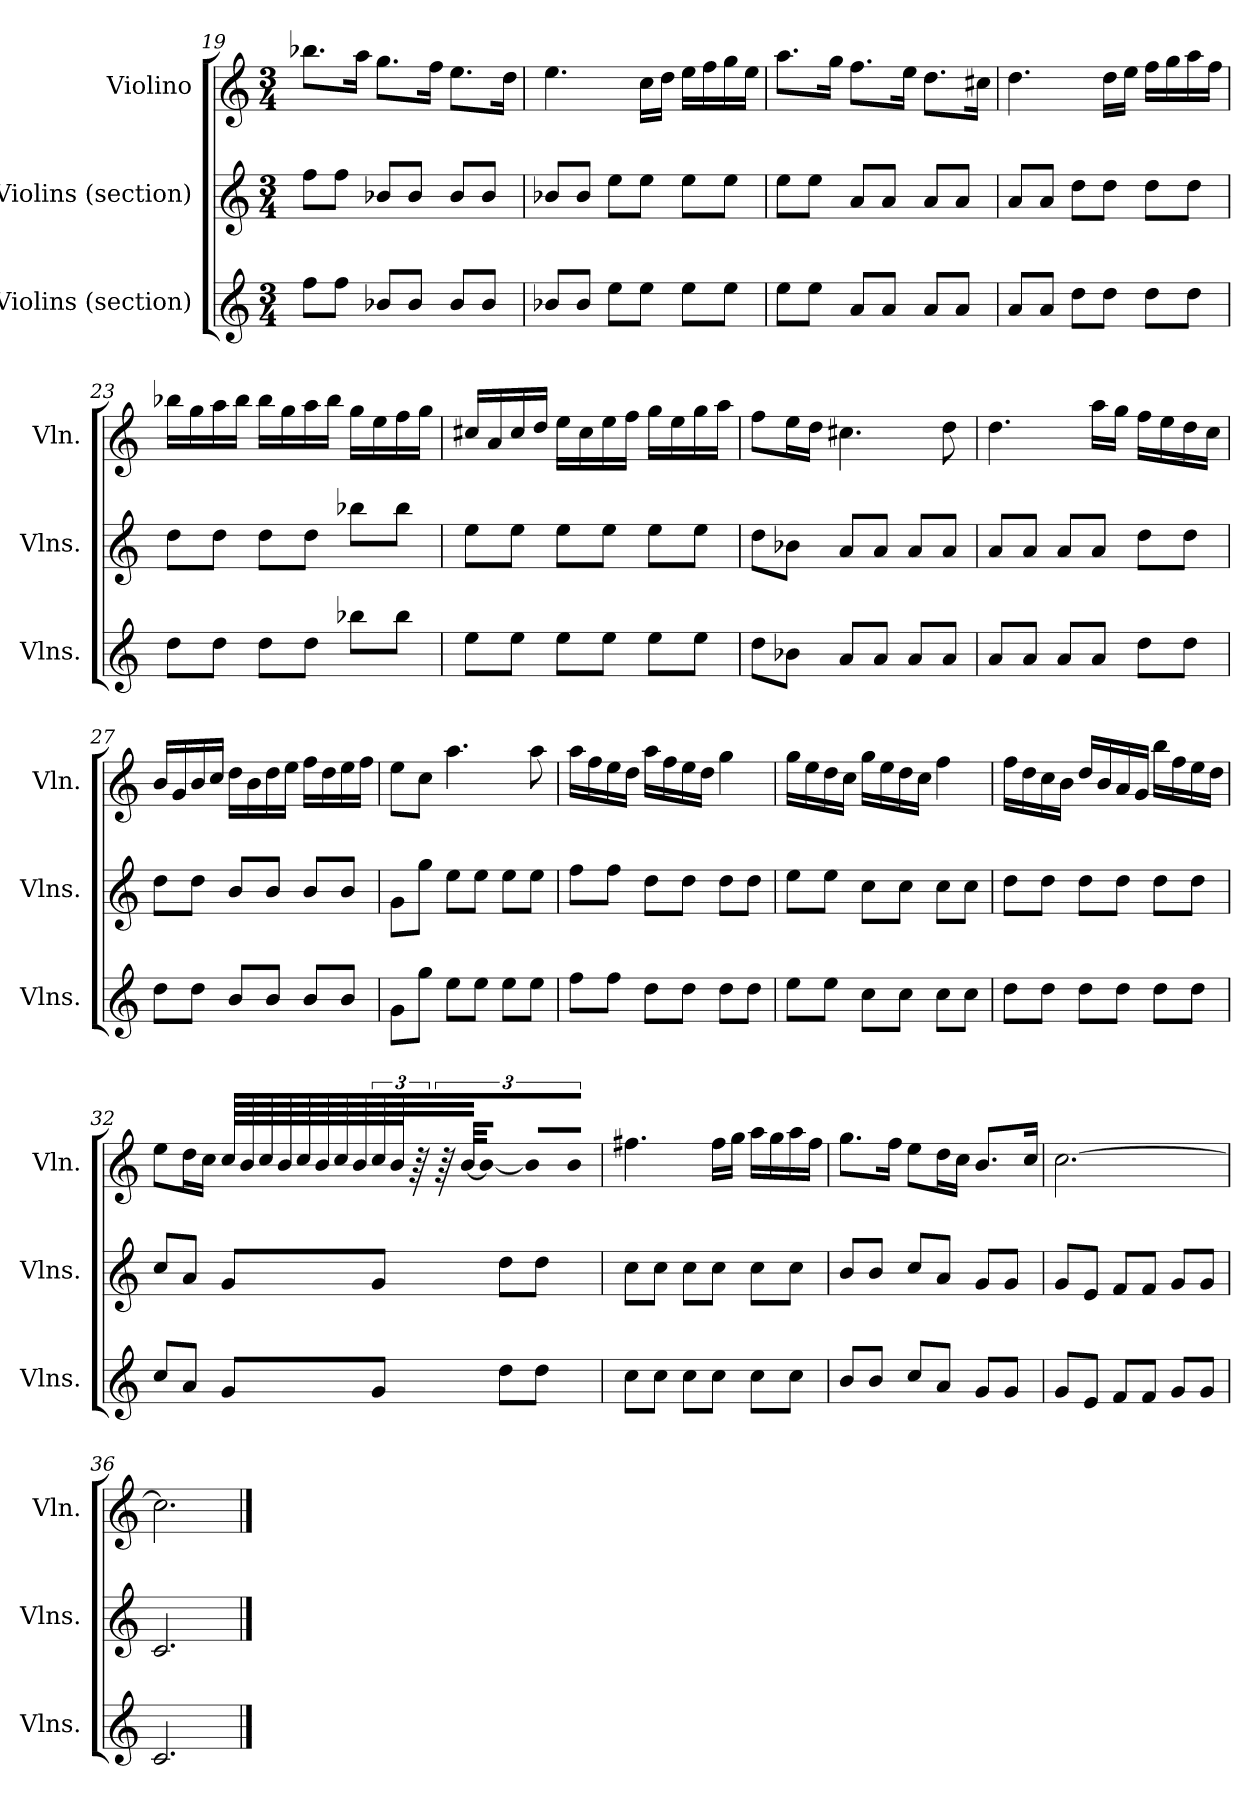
**kern	**kern	**kern
*part3	*part2	*part1
*staff3	*staff2	*staff1
*I"Violins (section)	*I"Violins (section)	*I"Violino
*I'Vlns.	*I'Vlns.	*I'Vln.
*clefG2	*clefG2	*clefG2
*k[]	*k[]	*k[]
*M3/4	*M3/4	*M3/4
=19	=19	=19
8ff\L	8ff\L	8.bb-X\L
8ff\J	8ff\J	.
.	.	16aa\Jk
8b-X/L	8b-X/L	8.gg\L
8b-/J	8b-/J	.
.	.	16ff\Jk
8b-/L	8b-/L	8.ee\L
8b-/J	8b-/J	.
.	.	16dd\Jk
=20	=20	=20
8b-X/L	8b-X/L	4.ee\
8b-/J	8b-/J	.
8ee\L	8ee\L	.
8ee\J	8ee\J	16cc\LL
.	.	16dd\JJ
8ee\L	8ee\L	16ee\LL
.	.	16ff\
8ee\J	8ee\J	16gg\
.	.	16ee\JJ
!!LO:LB:g=z
=21	=21	=21
8ee\L	8ee\L	8.aa\L
8ee\J	8ee\J	.
.	.	16gg\Jk
8a/L	8a/L	8.ff\L
8a/J	8a/J	.
.	.	16ee\Jk
8a/L	8a/L	8.dd\L
8a/J	8a/J	.
.	.	16cc#X\Jk
=22	=22	=22
8a/L	8a/L	4.dd\
8a/J	8a/J	.
8dd\L	8dd\L	.
8dd\J	8dd\J	16dd\LL
.	.	16ee\JJ
8dd\L	8dd\L	16ff\LL
.	.	16gg\
8dd\J	8dd\J	16aa\
.	.	16ff\JJ
=23	=23	=23
8dd\L	8dd\L	16bb-X\LL
.	.	16gg\
8dd\J	8dd\J	16aa\
.	.	16bb-\JJ
8dd\L	8dd\L	16bb-\LL
.	.	16gg\
8dd\J	8dd\J	16aa\
.	.	16bb-\JJ
8bb-X\L	8bb-X\L	16gg\LL
.	.	16ee\
8bb-\J	8bb-\J	16ff\
.	.	16gg\JJ
!!LO:LB:g=z
=24	=24	=24
8ee\L	8ee\L	16cc#X/LL
.	.	16a/
8ee\J	8ee\J	16cc#/
.	.	16dd/JJ
8ee\L	8ee\L	16ee\LL
.	.	16cc#\
8ee\J	8ee\J	16ee\
.	.	16ff\JJ
8ee\L	8ee\L	16gg\LL
.	.	16ee\
8ee\J	8ee\J	16gg\
.	.	16aa\JJ
=25	=25	=25
8dd\L	8dd\L	8ff\L
8b-X\J	8b-X\J	16ee\L
.	.	16dd\JJ
8a/L	8a/L	4.cc#X\
8a/J	8a/J	.
8a/L	8a/L	.
8a/J	8a/J	8dd\
=26	=26	=26
8a/L	8a/L	4.dd\
8a/J	8a/J	.
8a/L	8a/L	.
8a/J	8a/J	16aa\LL
.	.	16gg\JJ
8dd\L	8dd\L	16ff\LL
.	.	16ee\
8dd\J	8dd\J	16dd\
.	.	16cc\JJ
!!LO:LB:g=z
=27	=27	=27
8dd\L	8dd\L	16b/LL
.	.	16g/
8dd\J	8dd\J	16b/
.	.	16cc/JJ
8b/L	8b/L	16dd\LL
.	.	16b\
8b/J	8b/J	16dd\
.	.	16ee\JJ
8b/L	8b/L	16ff\LL
.	.	16dd\
8b/J	8b/J	16ee\
.	.	16ff\JJ
=28	=28	=28
8g\L	8g\L	8ee\L
8gg\J	8gg\J	8cc\J
8ee\L	8ee\L	4.aa\
8ee\J	8ee\J	.
8ee\L	8ee\L	.
8ee\J	8ee\J	8aa\
=29	=29	=29
8ff\L	8ff\L	16aa\LL
.	.	16ff\
8ff\J	8ff\J	16ee\
.	.	16dd\JJ
8dd\L	8dd\L	16aa\LL
.	.	16ff\
8dd\J	8dd\J	16ee\
.	.	16dd\JJ
8dd\L	8dd\L	4gg\
8dd\J	8dd\J	.
=30	=30	=30
8ee\L	8ee\L	16gg\LL
.	.	16ee\
8ee\J	8ee\J	16dd\
.	.	16cc\JJ
8cc\L	8cc\L	16gg\LL
.	.	16ee\
8cc\J	8cc\J	16dd\
.	.	16cc\JJ
8cc\L	8cc\L	4ff\
8cc\J	8cc\J	.
!!LO:LB:g=z
=31	=31	=31
8dd\L	8dd\L	16ff\LL
.	.	16dd\
8dd\J	8dd\J	16cc\
.	.	16b\JJ
8dd\L	8dd\L	16dd/LL
.	.	16b/
8dd\J	8dd\J	16a/
.	.	16g/JJ
8dd\L	8dd\L	16bb\LL
.	.	16ff\
8dd\J	8dd\J	16ee\
.	.	16dd\JJ
=32	=32	=32
8cc/L	8cc/L	8ee\L
8a/J	8a/J	16dd\L
.	.	16cc\JJ
8g/L	8g/L	64cc/LLLL
.	.	64b/
.	.	64cc/
.	.	64b/
.	.	64cc/
.	.	64b/
.	.	64cc/
.	.	64b/
8g/J	8g/J	96cc/
.	.	96b/JJJJ
.	.	96r
.	.	96r
.	.	[48b/KLL
.	.	16b/JJ_
8dd\L	8dd\L	8b/L]
8dd\J	8dd\J	8b/J
!!LO:PB:g=z
=33	=33	=33
8cc\L	8cc\L	4.ff#X\
8cc\J	8cc\J	.
8cc\L	8cc\L	.
8cc\J	8cc\J	16ff#\LL
.	.	16gg\JJ
8cc\L	8cc\L	16aa\LL
.	.	16gg\
8cc\J	8cc\J	16aa\
.	.	16ff#\JJ
=34	=34	=34
8b/L	8b/L	8.gg\L
8b/J	8b/J	.
.	.	16ff\Jk
8cc/L	8cc/L	8ee\L
8a/J	8a/J	16dd\L
.	.	16cc\JJ
8g/L	8g/L	8.b/L
8g/J	8g/J	.
.	.	16cc/Jk
=35	=35	=35
*	*	*^
8g/L	8g/L	[2.cc\	8ryy
*	*	*MM32	*
8e/J	8e/J	.	2ryy
8f/L	8f/L	.	.
8f/J	8f/J	.	.
8g/L	8g/L	.	.
8g/J	8g/J	.	8ryy
*	*	*v	*v
=36	=36	=36
2.c/	2.c/	2.cc\]
==	==	==
*-	*-	*-
